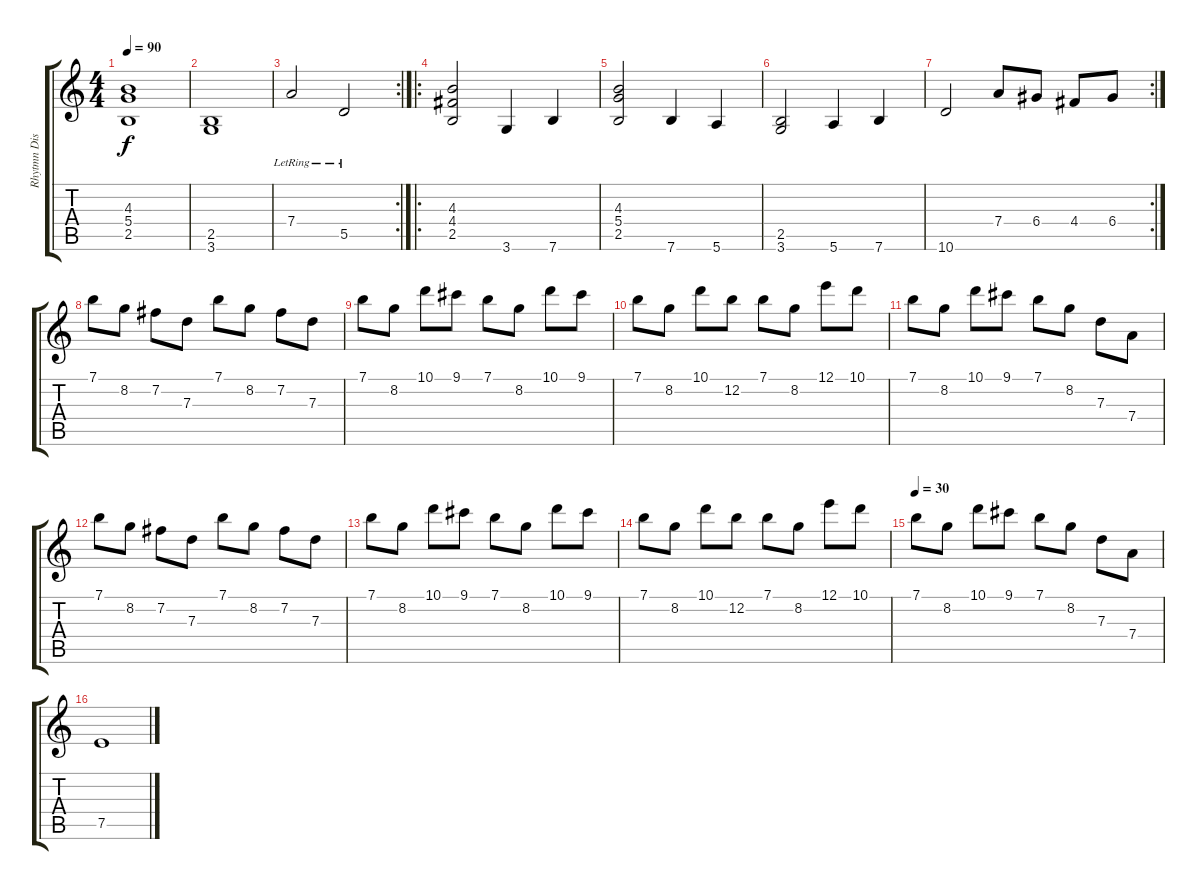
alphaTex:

\track ("Rhytmn Distorted" "Rhytmn Dis") {instrument distortionguitar}
\staff {score tabs}
\tuning (E4 B3 G3 D3 A2 E2) {hide}
\ts (4 4)
\tempo 90
\clef g2
\ks c
(4.3 5.4 2.5).1{dy f} |
(2.5 3.6).1 |
\rc 2
7.4{lr}.2 5.5{lr}.2 |
\ro
(4.3 4.4 2.5).2{instrument distortionguitar} 3.6.4 7.6.4 |
(4.3 5.4 2.5).2 7.6.4 5.6.4 |
(2.5 3.6).2 5.6.4 7.6.4 |
\rc 2
10.6.2 7.4.8 6.4.8 4.4.8 6.4.8 |
7.1.8 8.2.8 7.2.8 7.3.8 7.1.8 8.2.8 7.2.8 7.3.8 |
7.1.8 8.2.8 10.1.8 9.1.8 7.1.8 8.2.8 10.1.8 9.1.8 |
7.1.8 8.2.8 10.1.8 12.2.8 7.1.8 8.2.8 12.1.8 10.1.8 |
7.1.8 8.2.8 10.1.8 9.1.8 7.1.8 8.2.8 7.3.8 7.4.8 |
7.1.8 8.2.8 7.2.8 7.3.8 7.1.8 8.2.8 7.2.8 7.3.8 |
7.1.8 8.2.8 10.1.8 9.1.8 7.1.8 8.2.8 10.1.8 9.1.8 |
7.1.8 8.2.8 10.1.8 12.2.8 7.1.8 8.2.8 12.1.8 10.1.8 |
\tempo 30
7.1.8 8.2.8 10.1.8 9.1.8 7.1.8 8.2.8 7.3.8 7.4.8 |
7.5.1
